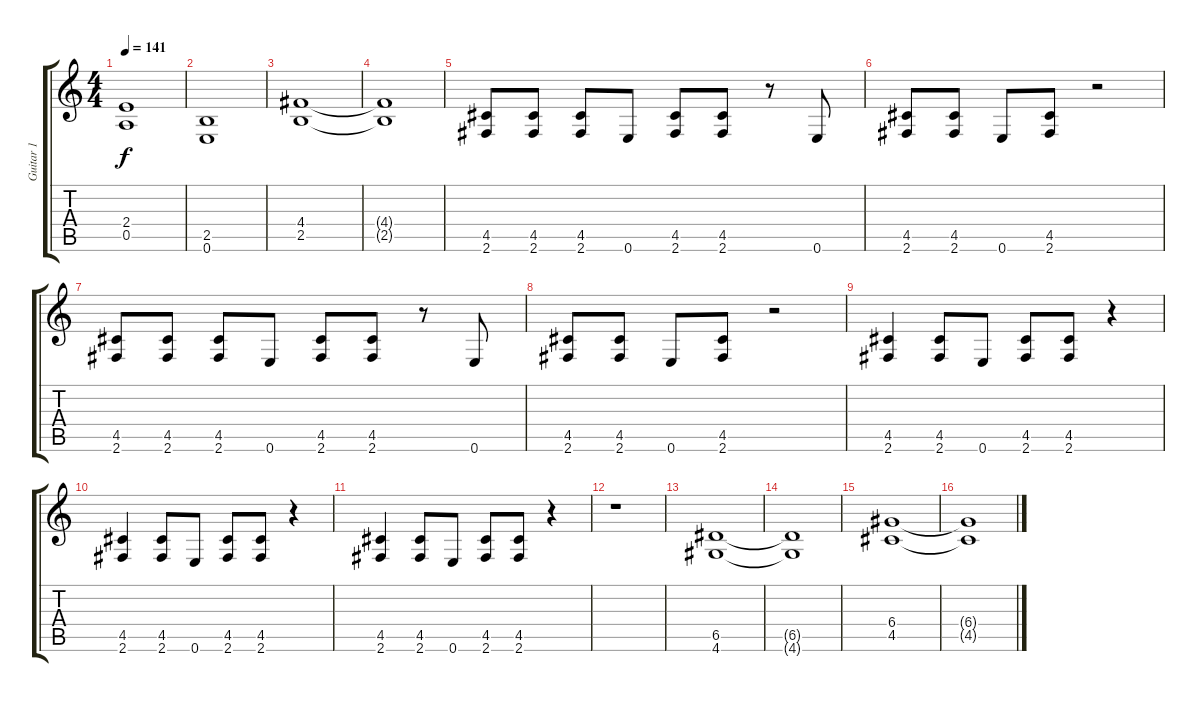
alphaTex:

\track ("Guitar 1" "Guitar 1") {instrument distortionguitar}
\staff {score tabs}
\tuning (E4 B3 G3 D3 A2 E2) {hide}
\ts (4 4)
\tempo 141
\clef g2
\ks c
(2.4 0.5).1{dy f} |
(2.5 0.6).1 |
(4.4 2.5).1 |
(4.4{t} 2.5{t}).1 |
(4.5 2.6).8 (4.5 2.6).8 (4.5 2.6).8 0.6.8 (4.5 2.6).8 (4.5 2.6).8 r.8 0.6.8 |
(4.5 2.6).8 (4.5 2.6).8 0.6.8 (4.5 2.6).8 r.2 |
(4.5 2.6).8 (4.5 2.6).8 (4.5 2.6).8 0.6.8 (4.5 2.6).8 (4.5 2.6).8 r.8 0.6.8 |
(4.5 2.6).8 (4.5 2.6).8 0.6.8 (4.5 2.6).8 r.2 |
(4.5 2.6).4 (4.5 2.6).8 0.6.8 (4.5 2.6).8 (4.5 2.6).8 r.4 |
(4.5 2.6).4 (4.5 2.6).8 0.6.8 (4.5 2.6).8 (4.5 2.6).8 r.4 |
(4.5 2.6).4 (4.5 2.6).8 0.6.8 (4.5 2.6).8 (4.5 2.6).8 r.4 |
r.1 |
(6.5 4.6).1 |
(6.5{t} 4.6{t}).1 |
(6.4 4.5).1 |
(6.4{t} 4.5{t}).1
